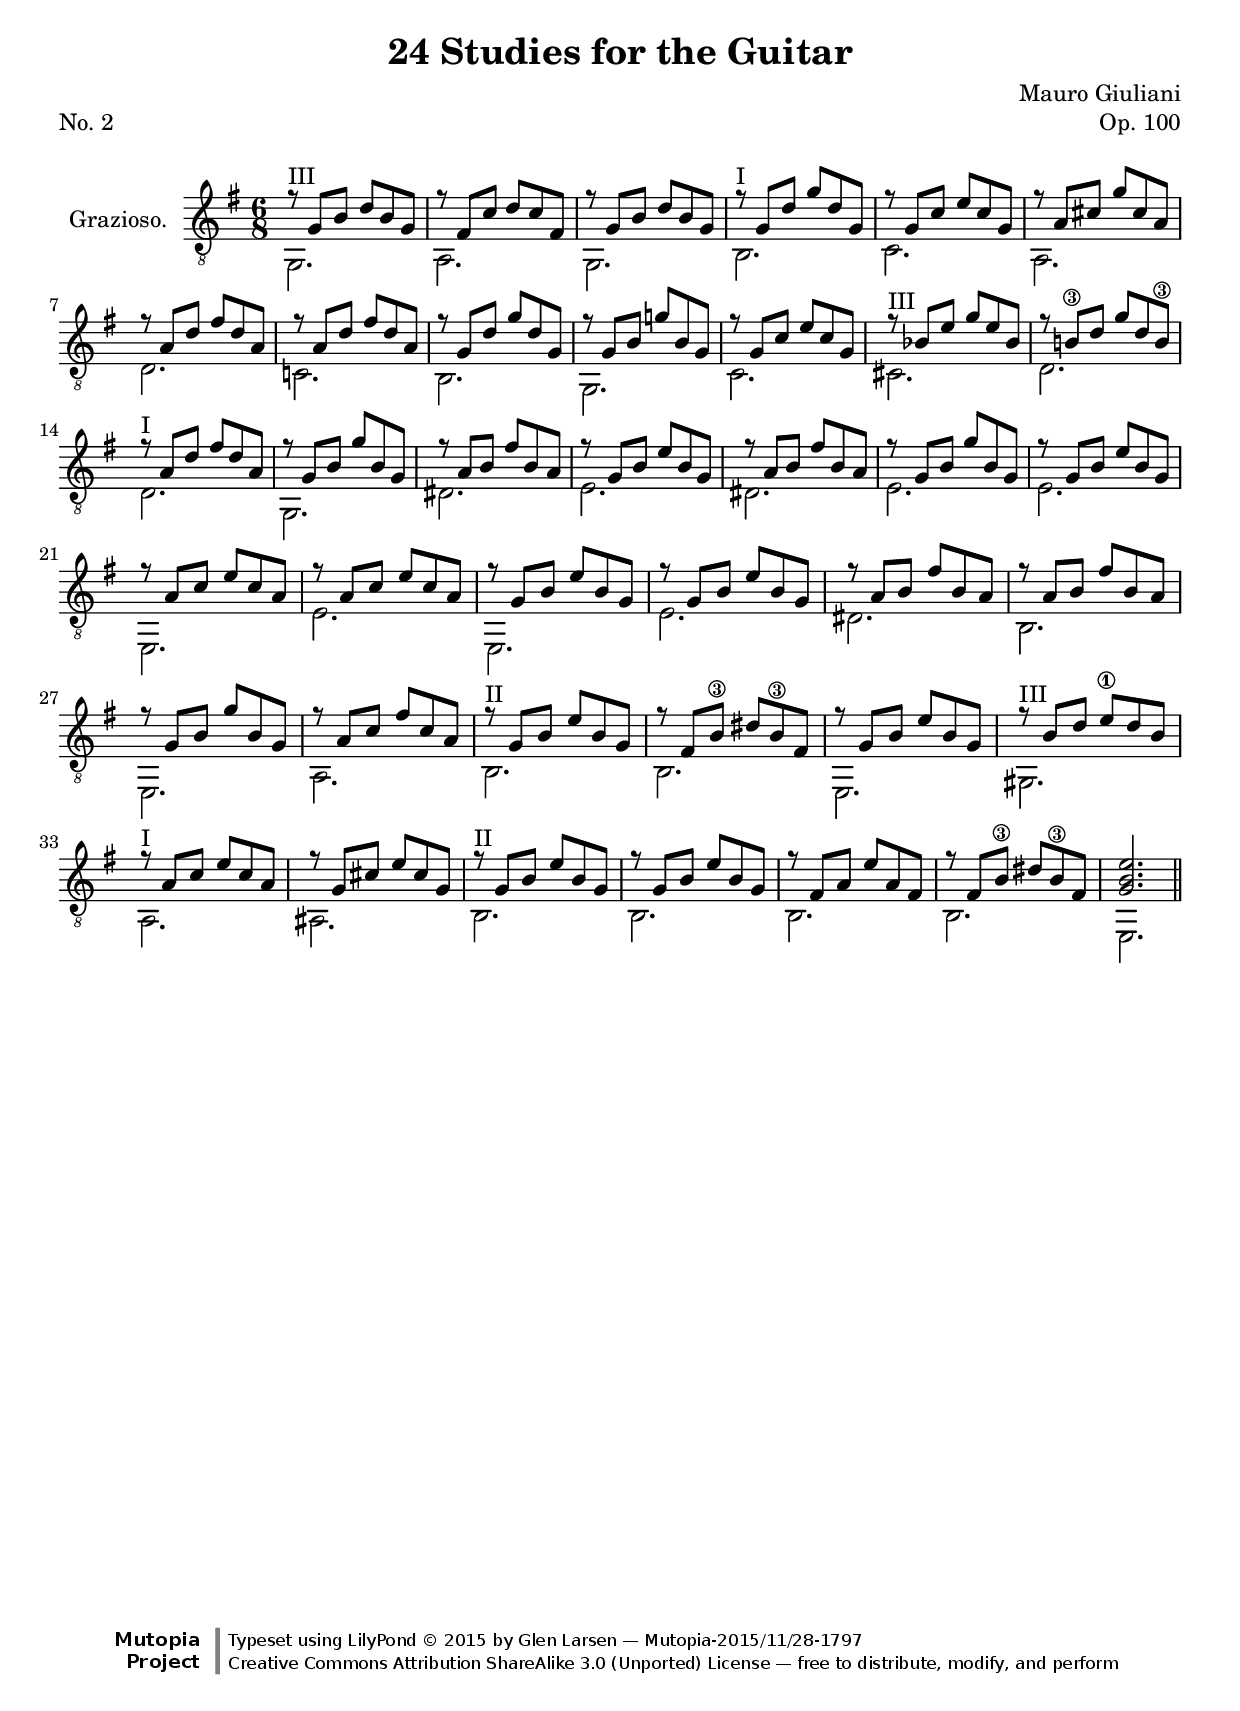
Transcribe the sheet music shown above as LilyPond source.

\version "2.19.32"

\header {
  title = "24 Studies for the Guitar"
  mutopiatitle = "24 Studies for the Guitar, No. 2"
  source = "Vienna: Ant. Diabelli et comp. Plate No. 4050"
  %source = "Statens musikbibliotek - The Music Library of Sweden"
  date = "c.1832"
  composer = "Mauro Giuliani"
  opus = "Op. 100"
  piece = "No. 2"
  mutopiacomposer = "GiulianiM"
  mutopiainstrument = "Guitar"
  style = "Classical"
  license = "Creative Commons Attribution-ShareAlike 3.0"
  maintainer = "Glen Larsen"
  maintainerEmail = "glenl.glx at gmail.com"

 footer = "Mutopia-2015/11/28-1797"
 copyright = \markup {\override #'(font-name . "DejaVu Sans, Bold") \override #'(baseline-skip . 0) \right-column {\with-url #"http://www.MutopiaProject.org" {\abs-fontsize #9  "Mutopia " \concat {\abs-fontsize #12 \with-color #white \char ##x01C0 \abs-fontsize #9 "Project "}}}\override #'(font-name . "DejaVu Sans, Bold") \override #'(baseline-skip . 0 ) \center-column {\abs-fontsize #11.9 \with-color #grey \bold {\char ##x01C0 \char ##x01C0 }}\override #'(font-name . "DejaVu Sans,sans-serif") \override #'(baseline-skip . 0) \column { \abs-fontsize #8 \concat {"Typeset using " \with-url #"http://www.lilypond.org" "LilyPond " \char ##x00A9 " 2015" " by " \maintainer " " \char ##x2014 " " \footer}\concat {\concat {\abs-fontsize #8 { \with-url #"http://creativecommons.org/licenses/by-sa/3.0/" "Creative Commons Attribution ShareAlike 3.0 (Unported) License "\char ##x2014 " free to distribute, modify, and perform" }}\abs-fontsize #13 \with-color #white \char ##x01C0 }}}
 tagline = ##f
}

\paper {
  % add space between composer/opus markup and first staff
  markup-system-spacing #'padding = #3
  % add a little space between composer and opus
  markup-markup-spacing #'padding = #1.2
  top-margin = #8
  bottom-margin = #10
}

\layout {
  indent = 60\pt
  short-indent = 0\pt
}

%mbreak = \break
mbreak = {}

upperVoice = \relative c' {
  \voiceOne
%  \once \override Score.RehearsalMark.self-alignment-X = #LEFT
%  \mark "Grazioso"
  \set minimumFret = 3
  r8^\markup{"III"} g[ b] d[ b g] |
  r8 fis[ c'] d[ c fis,] |
  r8 g[ b] d[ b g] |
  \set minimumFret = 0
  r8^\markup{"I"} g[ d'] g[ d g,] |
  \mbreak
  r8 g[ c] e[ c g]
  r8 a[ cis] g'[ cis, a] |
  r8 a[ d] fis[ d a] |
  r8 a[ d] fis[ d a] |
  r8 g[ d'] g[ d g,] |
  \mbreak
  r8 g[ b] g'![ b, g] |		% forced natural to match source
  r8 g[ c] e[ c g] |
  \set minimumFret = 3
  r8^\markup{"III"} bes[ e] g[ e bes] |
  \set minimumFret = 0
  r8 b!\3[ d] g[ d b\3] |		% forced natural to match source
  r8^\markup{"I"} a[ d] fis[ d a] |
  \mbreak
  r8 g[ b] g'[ b, g] |
  r8 a[ b] fis'[ b, a] |
  r8 g[ b] e[ b g] |
  r8 a[ b] fis'[ b, a] |
  r8 g[ b] g'[ b, g] |
  \mbreak
  r8 g[ b] e[ b g] |
  r8 a[ c] e[ c a] |
  r8 a[ c] e[ c a] |
  r8 g[ b] e[ b g] |
  r8 g[ b] e[ b g] |
  \mbreak
  r8 a[ b] fis'[ b, a] |
  r8 a[ b] fis'[ b, a] |
  r8 g[ b] g'[ b, g] |
  r8 a[ c] fis[ c a] |
%  \set minimumFret = 2
  r8^\markup{"II"} g[ b] e[ b g] |
  \mbreak
  r8 fis[ b\3] dis[ b\3 fis] |
  r8 g[ b] e[ b g] |
  \set minimumFret = 3
  r8^\markup{"III"} b[ d] e\1[ d b] |
  \set minimumFret = 0
  r8^\markup{"I"} a[ c] e[ c a] |
  r8 g[ cis] e[ cis g] |
  \mbreak
%  \set minimumFret = 2
  r8^\markup{"II"} g[ b] e[ b g] |
  r8 g[ b] e[ b g] |
  r8 fis[ a] e'[ a, fis] |
  r8 fis[ b\3] dis[ b\3 fis] |
  <g b e>2. |
}

lowerVoice = \relative c {
  \voiceTwo
  \once \set minimumFret = 3
  g2. |
  a2. |
  g2. |
  b2. |
  c2. |
  a2. |
  d2. |
  c!2. |
  b2. |
  g2. |
  c2. |
  \once \set minimumFret = 3
  cis2. |
  d2. |
  d2. |
  g,2. |
  dis'2. |
  e2. |
  dis2. |
  e2. |
  e2. |
  e,2. |
  e'2. |
  e,2. |
  e'2. |
  dis2. |
  b2. |
  e,2. |
  a2. |
  b2. |
  b2. |
  e,2. |
  \once \set minimumFret = 3
  gis2. |
  a2. |
  ais2. |
  \once \set minimumFret = 2
  b2. |
  b2. |
  b2. |
  b2. |
  e,2. \bar "||"
}

\score {
  <<
    \new Staff = "Guitar"
    <<
      \set Staff.instrumentName = #"Grazioso."
      \set Staff.midiInstrument = #"acoustic guitar (nylon)"
      \clef "treble_8"
      \key g \major
      \time 6/8
      \context Voice = "upperVoice" \upperVoice
      \context Voice = "lowerVoice" \lowerVoice
    >>
%{
    \new TabStaff = "guitar tab"
    <<
      \clef moderntab
      \context TabVoice = "upperVoice" \upperVoice
      \context TabVoice = "lowerVoice" \lowerVoice
    >>
%}
  >>
  \layout {}
  \midi {
    \tempo 4 = 110
  }
}
